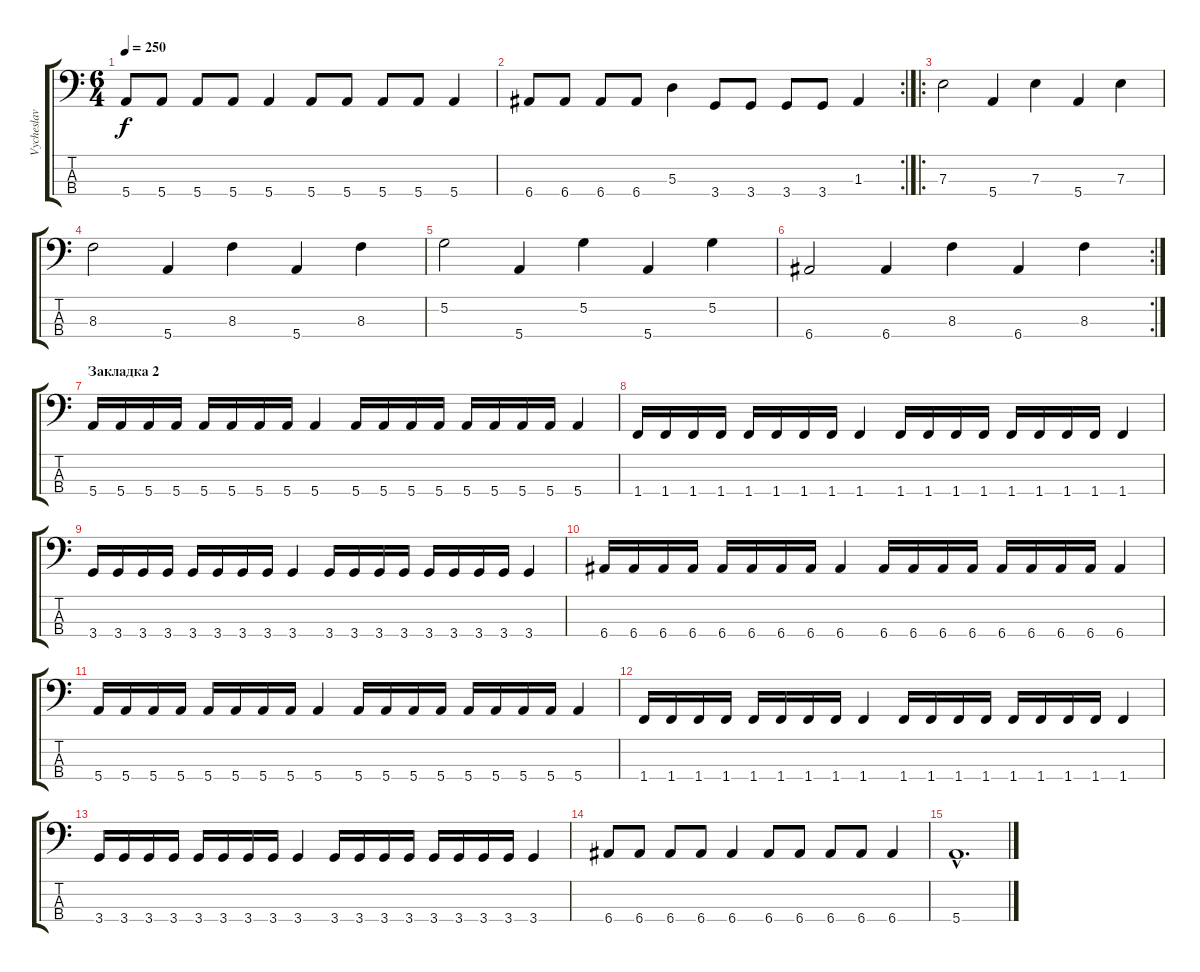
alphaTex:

\track ("Vycheslav Semikin bass" "Vycheslav ") {instrument electricbasspick}
\staff {score tabs}
\tuning (G2 D2 A1 E1) {hide}
\ts (6 4)
\tempo 250
\clef f4
\ks c
5.4.8{dy f} 5.4.8 5.4.8 5.4.8 5.4.4 5.4.8 5.4.8 5.4.8 5.4.8 5.4.4 |
\rc 2
6.4.8 6.4.8 6.4.8 6.4.8 5.3.4 3.4.8 3.4.8 3.4.8 3.4.8 1.3.4 |
\ro
7.3.2 5.4.4 7.3.4 5.4.4 7.3.4 |
8.3.2 5.4.4 8.3.4 5.4.4 8.3.4 |
5.2.2 5.4.4 5.2.4 5.4.4 5.2.4 |
\rc 2
6.4.2 6.4.4 8.3.4 6.4.4 8.3.4 |
\section ("" "Закладка 2")
5.4.16 5.4.16 5.4.16 5.4.16 5.4.16 5.4.16 5.4.16 5.4.16 5.4.4 5.4.16 5.4.16 5.4.16 5.4.16 5.4.16 5.4.16 5.4.16 5.4.16 5.4.4 |
1.4.16 1.4.16 1.4.16 1.4.16 1.4.16 1.4.16 1.4.16 1.4.16 1.4.4 1.4.16 1.4.16 1.4.16 1.4.16 1.4.16 1.4.16 1.4.16 1.4.16 1.4.4 |
3.4.16 3.4.16 3.4.16 3.4.16 3.4.16 3.4.16 3.4.16 3.4.16 3.4.4 3.4.16 3.4.16 3.4.16 3.4.16 3.4.16 3.4.16 3.4.16 3.4.16 3.4.4 |
6.4.16 6.4.16 6.4.16 6.4.16 6.4.16 6.4.16 6.4.16 6.4.16 6.4.4 6.4.16 6.4.16 6.4.16 6.4.16 6.4.16 6.4.16 6.4.16 6.4.16 6.4.4 |
5.4.16 5.4.16 5.4.16 5.4.16 5.4.16 5.4.16 5.4.16 5.4.16 5.4.4 5.4.16 5.4.16 5.4.16 5.4.16 5.4.16 5.4.16 5.4.16 5.4.16 5.4.4 |
1.4.16 1.4.16 1.4.16 1.4.16 1.4.16 1.4.16 1.4.16 1.4.16 1.4.4 1.4.16 1.4.16 1.4.16 1.4.16 1.4.16 1.4.16 1.4.16 1.4.16 1.4.4 |
3.4.16 3.4.16 3.4.16 3.4.16 3.4.16 3.4.16 3.4.16 3.4.16 3.4.4 3.4.16 3.4.16 3.4.16 3.4.16 3.4.16 3.4.16 3.4.16 3.4.16 3.4.4 |
6.4.8 6.4.8 6.4.8 6.4.8 6.4.4 6.4.8 6.4.8 6.4.8 6.4.8 6.4.4 |
5.4{hac}.1{d}
